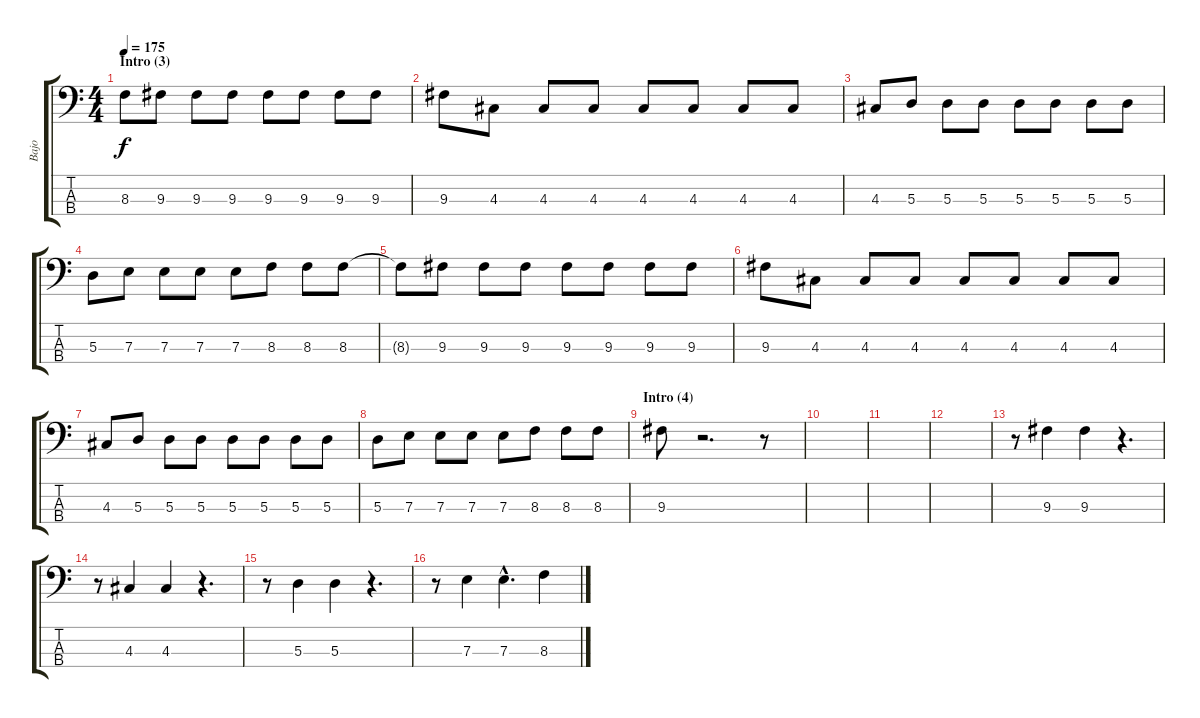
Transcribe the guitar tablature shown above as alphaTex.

\track ("Bajo" "Bajo") {instrument electricbassfinger}
\staff {score tabs}
\tuning (G2 D2 A1 E1) {hide}
\ts (4 4)
\section ("" "Intro (3)")
\tempo 175
\clef f4
\ks c
8.3{t}.8{dy f} 9.3.8 9.3.8 9.3.8 9.3.8 9.3.8 9.3.8 9.3.8 |
9.3.8 4.3.8 4.3.8 4.3.8 4.3.8 4.3.8 4.3.8 4.3.8 |
4.3.8 5.3.8 5.3.8 5.3.8 5.3.8 5.3.8 5.3.8 5.3.8 |
5.3.8 7.3.8 7.3.8 7.3.8 7.3.8 8.3.8 8.3.8 8.3.8 |
8.3{t}.8 9.3.8 9.3.8 9.3.8 9.3.8 9.3.8 9.3.8 9.3.8 |
9.3.8 4.3.8 4.3.8 4.3.8 4.3.8 4.3.8 4.3.8 4.3.8 |
4.3.8 5.3.8 5.3.8 5.3.8 5.3.8 5.3.8 5.3.8 5.3.8 |
5.3.8 7.3.8 7.3.8 7.3.8 7.3.8 8.3.8 8.3.8 8.3.8 |
\section ("" "Intro (4)")
9.3.8 r.2{d} r.8 |
|
|
|
r.8 9.3.4 9.3.4 r.4{d} |
r.8 4.3.4 4.3.4 r.4{d} |
r.8 5.3.4 5.3.4 r.4{d} |
r.8 7.3.4 7.3{hac}.4{d} 8.3.4
